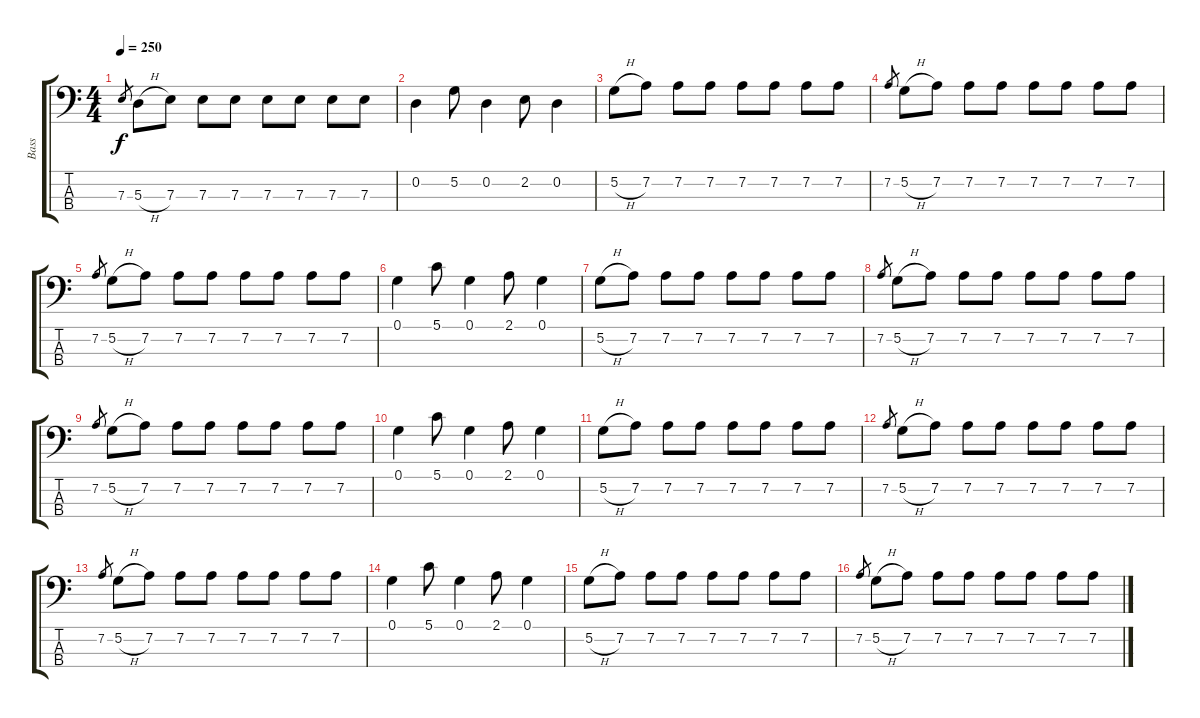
\track ("Bass" "Bass") {instrument electricbassfinger}
\staff {score tabs}
\tuning (G2 D2 A1 E1) {hide}
\ts (4 4)
\tempo 250
\clef f4
\ks c
7.3.8{gr dy f} 5.3{h}.8 7.3.8 7.3.8 7.3.8 7.3.8 7.3.8 7.3.8 7.3.8 |
0.2.4 5.2.8 0.2.4 2.2.8 0.2.4 |
5.2{h}.8 7.2.8 7.2.8 7.2.8 7.2.8 7.2.8 7.2.8 7.2.8 |
7.2.8{gr} 5.2{h}.8 7.2.8 7.2.8 7.2.8 7.2.8 7.2.8 7.2.8 7.2.8 |
7.2.8{gr} 5.2{h}.8 7.2.8 7.2.8 7.2.8 7.2.8 7.2.8 7.2.8 7.2.8 |
0.1.4 5.1.8 0.1.4 2.1.8 0.1.4 |
5.2{h}.8 7.2.8 7.2.8 7.2.8 7.2.8 7.2.8 7.2.8 7.2.8 |
7.2.8{gr} 5.2{h}.8 7.2.8 7.2.8 7.2.8 7.2.8 7.2.8 7.2.8 7.2.8 |
7.2.8{gr} 5.2{h}.8 7.2.8 7.2.8 7.2.8 7.2.8 7.2.8 7.2.8 7.2.8 |
0.1.4 5.1.8 0.1.4 2.1.8 0.1.4 |
5.2{h}.8 7.2.8 7.2.8 7.2.8 7.2.8 7.2.8 7.2.8 7.2.8 |
7.2.8{gr} 5.2{h}.8 7.2.8 7.2.8 7.2.8 7.2.8 7.2.8 7.2.8 7.2.8 |
7.2.8{gr} 5.2{h}.8 7.2.8 7.2.8 7.2.8 7.2.8 7.2.8 7.2.8 7.2.8 |
0.1.4 5.1.8 0.1.4 2.1.8 0.1.4 |
5.2{h}.8 7.2.8 7.2.8 7.2.8 7.2.8 7.2.8 7.2.8 7.2.8 |
7.2.8{gr} 5.2{h}.8 7.2.8 7.2.8 7.2.8 7.2.8 7.2.8 7.2.8 7.2.8
